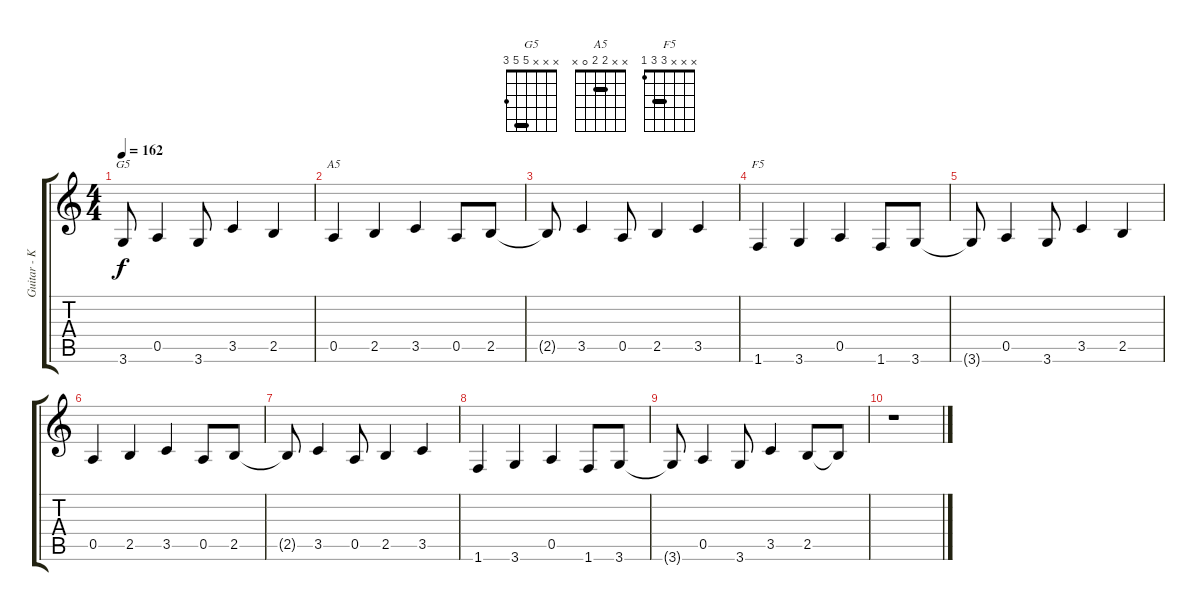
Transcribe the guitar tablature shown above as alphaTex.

\track ("Guitar - K.K. Downing" "Guitar - K") {instrument distortionguitar}
\staff {score tabs}
\tuning (E4 B3 G3 D3 A2 E2) {hide}
\chord ("G5" x x x 5 5 3) {barre 5}
\chord ("A5" x x 2 2 0 x) {barre 2}
\chord ("F5" x x x 3 3 1) {barre 3}
\ts (4 4)
\tempo 162
\clef g2
\ks c
3.6{t}.8{ch "G5" dy f} 0.5.4 3.6.8 3.5.4 2.5.4 |
0.5.4{ch "A5" volume 16} 2.5.4 3.5.4 0.5.8 2.5.8 |
2.5{t}.8 3.5.4 0.5.8 2.5.4 3.5.4 |
1.6.4{ch "F5"} 3.6.4 0.5.4 1.6.8 3.6.8 |
3.6{t}.8 0.5.4 3.6.8 3.5.4 2.5.4 |
0.5.4{volume 16} 2.5.4 3.5.4 0.5.8 2.5.8 |
2.5{t}.8 3.5.4 0.5.8 2.5.4 3.5.4 |
1.6.4 3.6.4 0.5.4 1.6.8 3.6.8 |
3.6{t}.8 0.5.4 3.6.8 3.5.4 2.5.8 2.5{t}.8 |
r.1
